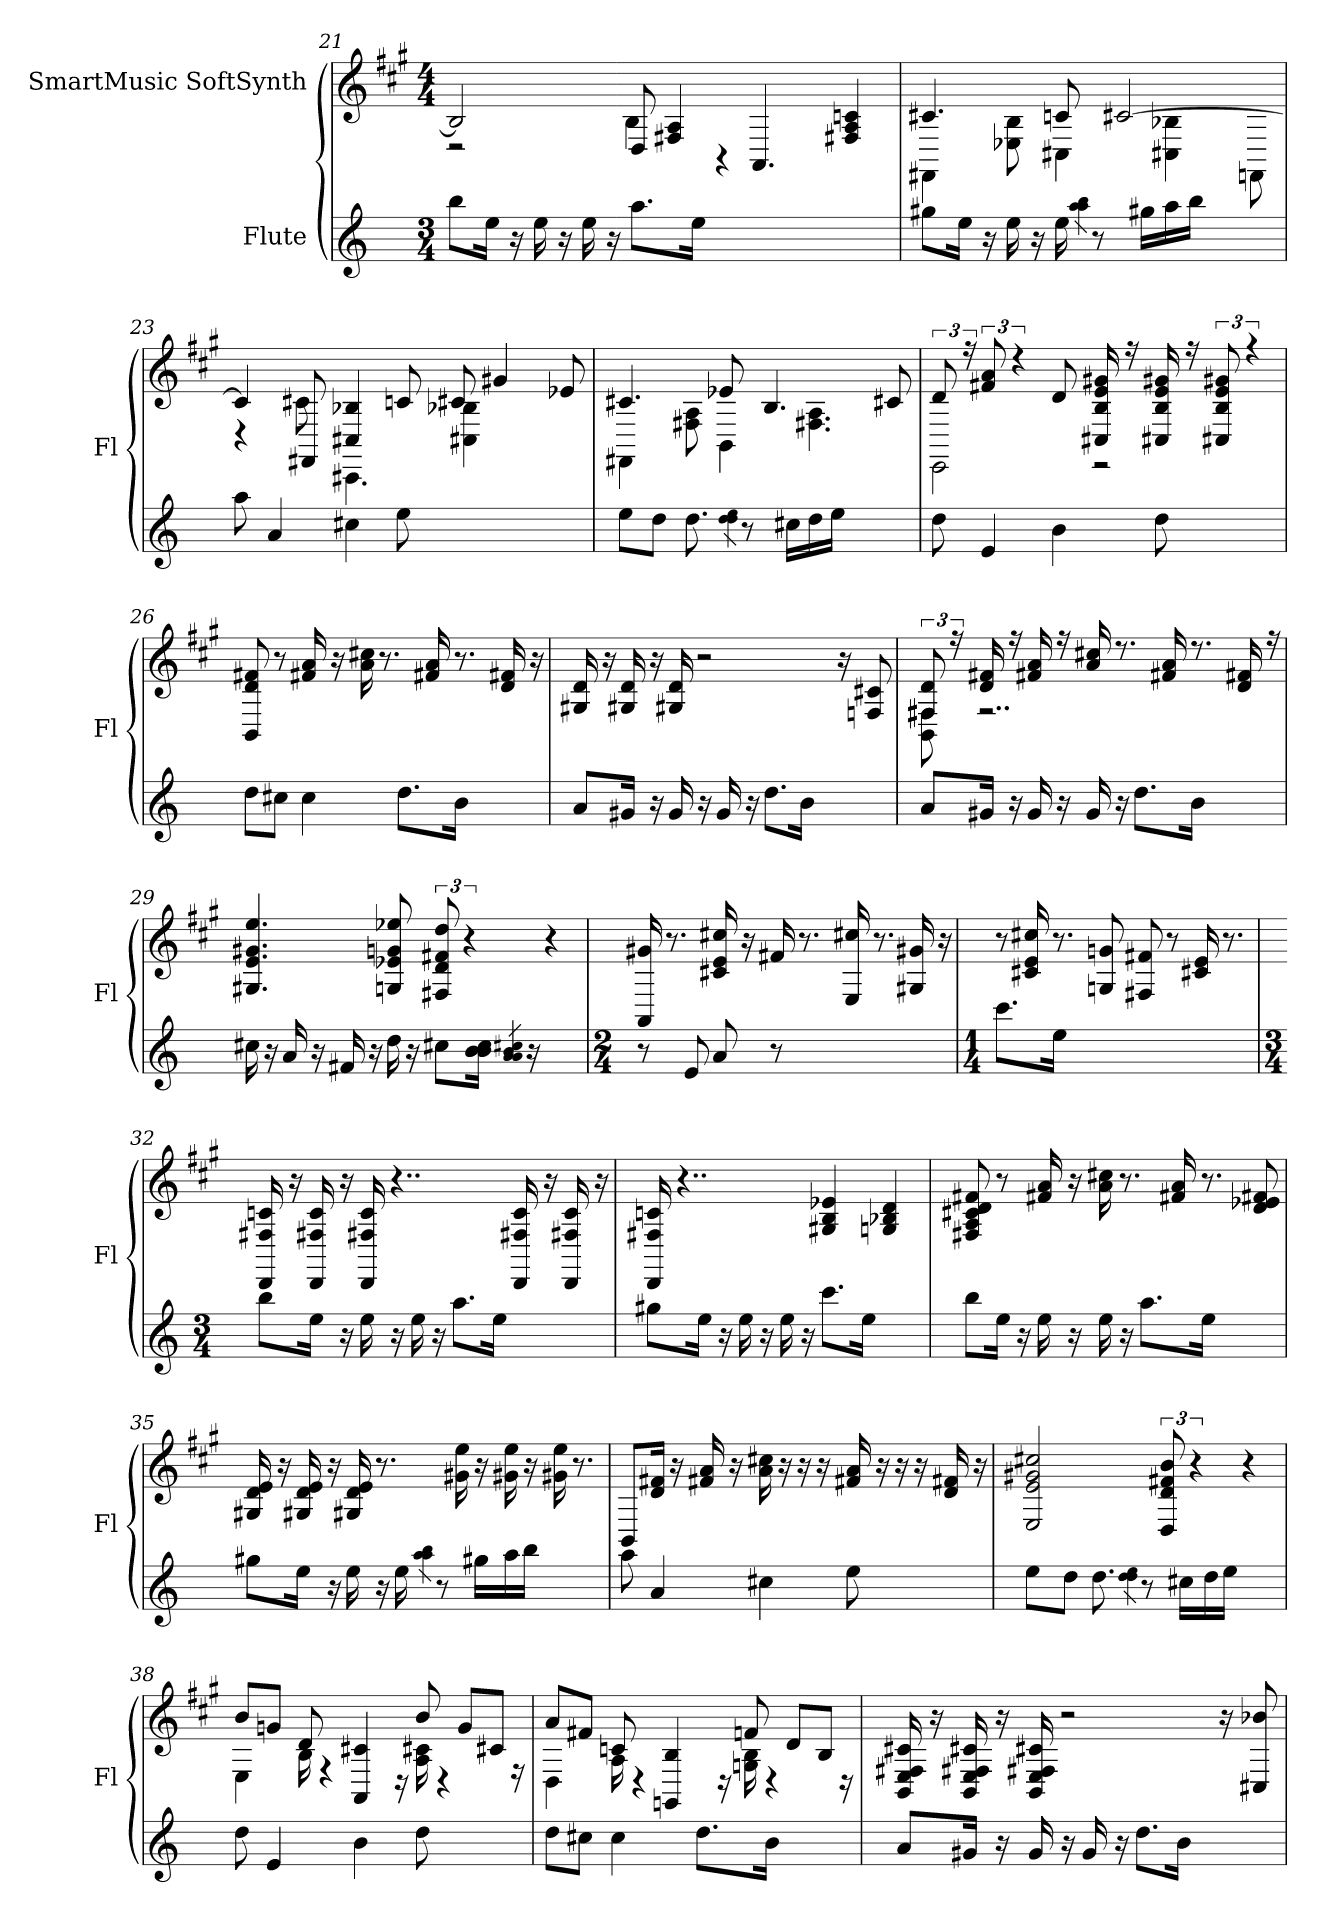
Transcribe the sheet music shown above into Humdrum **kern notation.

**kern	**kern
*part2	*part1
*staff2	*staff1
*I"Flute	*I"SmartMusic SoftSynth
*I'Fl	*
*clefG2	*clefG2
*	*k[f#c#g#]
*	*A:
*M3/4	*M4/4
=21	=21
*	*^
8bb\L	2B]	2r
16ee\Jk	.	.
16r	.	.
16ee	.	.
16r	.	.
16ee	.	.
16r	.	.
8.aa\L	8D	4B
.	4F#X 4A	.
16ee\Jk	.	.
2.ryy	.	4r
.	4.AA	.
.	.	2ryy
.	4c 4F#X 4A	.
=22	=22	=22
8gg#X\L	4.c#X	4FF#X
16ee\Jk	.	.
16r	.	.
16ee	.	8E-X 8B
16r	.	.
16ee	8c	4C#X
*MM95	*	*
4qaa 4qbb 4qaa	.	.
8r	.	.
.	[2c#X	.
16gg#X\LL	.	.
16aa\	.	4C#X 4B-X
16bb\JJ	.	.
4ryy	.	.
.	.	8FF
=23	=23	=23
*MM97	*	*
8aa	4c#]	4r
4a	.	.
.	8FF#X	8c#X
4cc#X	4C#X 4B-X	4.CC#X
*MM98	*	*
8ee	8c	.
2ryy	8c#X	4C#X 4B-X
.	4g#X	.
.	.	4ryy
.	8e-X	.
=24	=24	=24
8ee\L	4.c#X	4FF#X
8dd\J	.	.
8.dd	.	8F#X 8A
.	8e-X	4BB
4qdd 4qee 4qdd	.	.
8r	.	.
.	4.B	.
16cc#X\LL	.	.
16dd\	.	4.F#X 4.A
16ee\JJ	.	.
4ryy	.	.
.	8c#X	.
=25	=25	=25
8dd	12d	2EE
.	24r	.
4e	12f#X 12a	.
.	6r	.
4b	8d	.
.	16e 16g#X 16C#X 16B	2r
.	16r	.
8dd	16e 16g#X 16C#X 16B	.
.	16r	.
4ryy	12e 12g#X 12C#X 12B	.
.	6r	.
*	*v	*v
=26	=26
*	*MM120
8dd\L	8d 8f#X 8BB
8cc#X\J	8r
4cc#	16f#X 16a
.	16r
.	16a 16cc#X
.	8.r
8.dd\L	.
.	16f#X 16a
16b\Jk	8.r
4ryy	.
.	16d 16f#X
.	16r
=27	=27
8a/L	16d 16G#X
.	16r
16g#X/Jk	16d 16G#X
16r	16r
16g#	16d 16G#X
16r	2r
16g#	.
16r	.
8.dd\L	.
16b\Jk	.
4ryy	.
.	16r
.	8c#X 8F
=28	=28
*	*^
8a/L	12d 12F#X	8BB 8F#X
.	24r	.
16g#X/Jk	16d 16f#X	2..r
16r	16r	.
16g#	16f#X 16a	.
16r	16r	.
16g#	16a 16cc#X	.
16r	8.r	.
8.dd\L	.	.
.	16f#X 16a	.
16b\Jk	8.r	.
4ryy	.	.
.	16d 16f#X	.
.	16r	.
*	*v	*v
=29	=29
16cc#X	4.e 4.g#X 4.ee 4.G#X
16r	.
16a	.
16r	.
16f#X	.
16r	.
16dd	8e-X 8g 8ee-X 8G
16r	.
8cc#X\L	12d 12f#X 12dd 12F#X
.	6r
16b\ 16cc# 16bJk	.
4qcc#X 4qa 4qb 4qa	.
16r	.
4ryy	4r
=30	=30
*M2/4	*
8r	16g#X 16AA
.	8.r
8e	.
8a	16cc#X 16c#X 16e
.	16r
8r	16f#X
.	8.r
2ryy	.
.	16cc#X 16E
.	8.r
.	16g#X 16G#X
.	16r
=31	=31
*M1/4	*
*MM96	*
8.ccc\L	8r
.	16cc#X 16c#X 16e
16ee\Jk	8.r
2.ryy	.
.	8g 8G
.	8f#X 8F#X
.	8r
.	16e 16c#X
.	8.r
=32	=32
*M3/4	*
8bb\L	16F#X 16c 16DD
.	16r
16ee\Jk	16F#X 16c 16DD
16r	16r
16ee	16F#X 16c 16DD
16r	4..r
16ee	.
16r	.
8.aa\L	.
16ee\Jk	.
4ryy	16F#X 16c 16DD
.	16r
.	16F#X 16c 16DD
.	16r
=33	=33
8gg#X\L	16F#X 16c 16DD
.	4..r
16ee\Jk	.
16r	.
16ee	.
16r	.
16ee	.
16r	.
8.ccc\L	4G#X 4B 4e-X
16ee\Jk	.
4ryy	4G 4B-X 4d
=34	=34
8bb\L	8d 8f#X 8F#X 8A 8c#X
16ee\Jk	8r
16r	.
16ee	16f#X 16a
16r	16r
16ee	16a 16cc#X
16r	8.r
8.aa\L	.
.	16f#X 16a
16ee\Jk	8.r
4ryy	.
.	8e-X 8f#X 8d
=35	=35
8gg#X\L	16e 16G#X 16d
.	16r
16ee\Jk	16e 16G#X 16d
16r	16r
16ee	16e 16G#X 16d
16r	8.r
16ee	.
*MM95	*
4qaa 4qbb 4qaa	.
8r	.
.	16g#X 16ee
16gg#X\LL	16r
16aa\	16g#X 16ee
16bb\JJ	16r
4ryy	16g#X 16ee
.	8.r
=36	=36
*MM97	*
8aa	8BB/L
4a	16d/ 16f#XJk
.	16r
.	16f#X 16a
.	16r
4cc#X	16a 16cc#X
.	16r
*	*MM120
.	16r
*	*MM119
.	16r
*MM98	*MM118
8ee	16f#X 16a
*	*MM118
.	16r
*	*MM117
4ryy	16r
*	*MM116
.	16r
*	*MM116
.	16d 16f#X
*	*MM115
.	16r
=37	=37
*	*^
8ee\L	2e 2g#X 2cc#X 2E	16ryy
*	*MM120	*
.	.	2...ryy
8dd\J	.	.
8.dd	.	.
4qdd 4qee 4qdd	.	.
8r	.	.
.	12d 12f#X 12b 12D	.
16cc#X\LL	.	.
.	6r	.
16dd\	.	.
16ee\JJ	.	.
4ryy	4r	.
=38	=38	=38
8dd	8b/L	4E
4e	8g/J	.
.	8d	16B
.	.	4r
4b	4c#X 4AA	.
.	.	16r
8dd	8b	16A 16c#X
.	.	4r
4ryy	8g/L	.
.	8c#X/J	.
.	.	16r
=39	=39	=39
8dd\L	8a/L	4D
8cc#X\J	8f#X/J	.
4cc#	8c	16A
.	.	4r
.	4B 4GG	.
8.dd\L	.	.
.	.	16r
.	8f	16G 16B
16b\Jk	.	4r
4ryy	8d/L	.
.	8B/J	.
.	.	16r
*	*v	*v
=40	=40
8a/L	16F#X 16c#X 16BB 16E
.	16r
16g#X/Jk	16F#X 16c#X 16BB 16E
16r	16r
16g#	16F#X 16c#X 16BB 16E
16r	2r
16g#	.
16r	.
8.dd\L	.
16b\Jk	.
4ryy	.
.	16r
.	8b-X 8C#X
=	=
*-	*-
